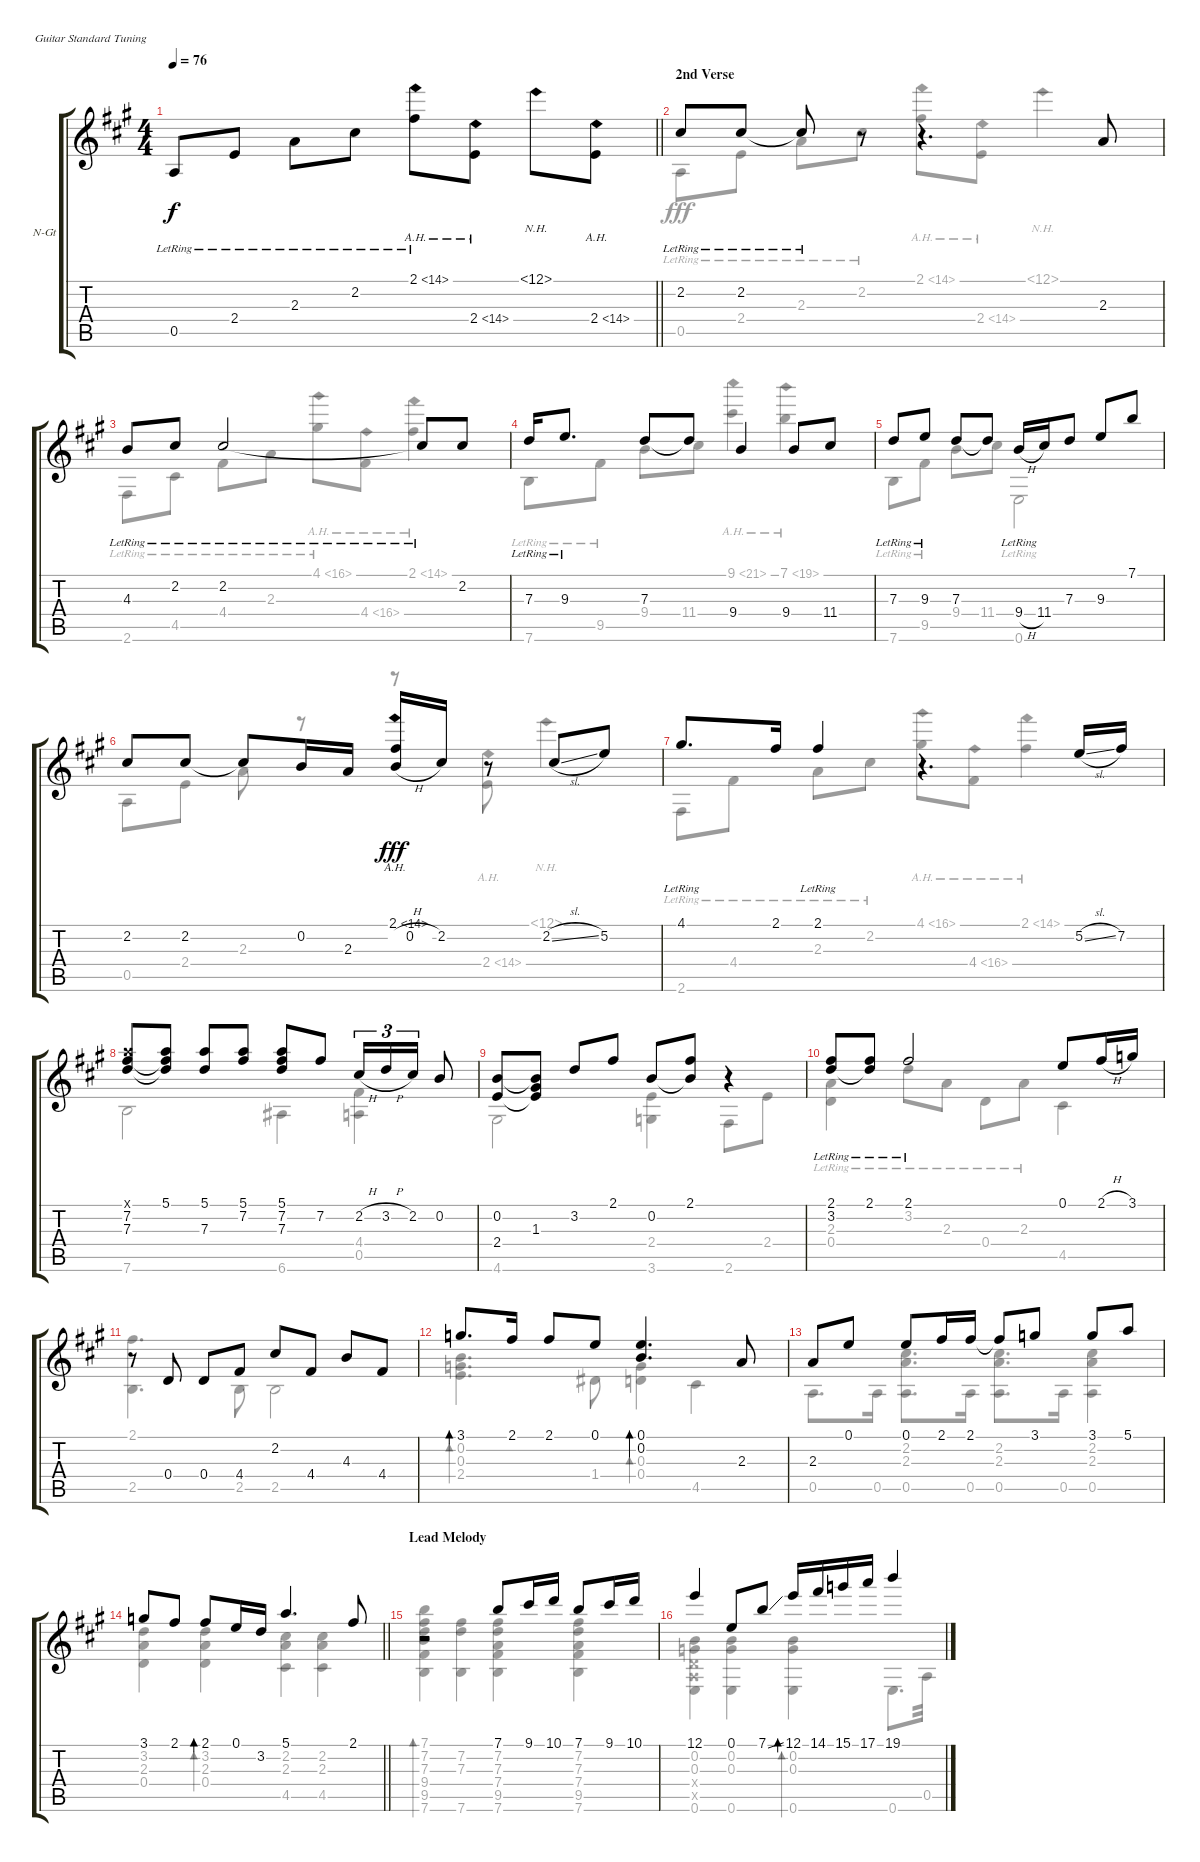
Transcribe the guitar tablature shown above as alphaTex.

\bracketExtendMode groupsimilarinstruments
\firstSystemTrackNameOrientation horizontal
\otherSystemsTrackNameOrientation horizontal
\track ("Untitled" "N-Gt") {instrument acousticguitarnylon}
\staff {score tabs}
\tuning (E4 B3 G3 D3 A2 E2)
\voice
\ts (4 4)
\tempo 76
\clef g2
\barLineRight lightlight
\ks a
0.5{lr}.8{dy f} 2.4{lr}.8 2.3{lr}.8 2.2{lr}.8 2.1{ah 12 lr}.8 2.4{ah 12}.8 12.1{nh}.8 2.4{ah 12}.8 |
\section ("" "2nd Verse")
2.2{lr}.8 2.2{lr}.8 2.2{lr t}.8 r.8 r.4{d} 2.3.8 |
4.3{lr}.8 2.2{lr}.8 2.2{lr}.2 2.2{lr t}.8 2.2.8 |
7.3{lr}.16 9.3{lr}.8{d} 7.3.8 7.3{t}.8 9.4.4 9.4.8 11.4.8 |
7.3{lr}.8 9.3{lr}.8 7.3.8 7.3{t}.8 9.4{h lr}.16 11.4.16 7.3.8 9.3.8 7.1.8 |
2.2.8 2.2.8 2.2{t}.8 0.2.16 2.3.16 (2.1{ah 12} 0.2{h}).16{dy fff} 2.2.16 r.8 2.2{sl}.8 5.2.8 |
4.1{lr}.8{d} 2.1.16 2.1{lr}.4 r.4{d} 5.2{sl}.16 7.2.16 |
(5.1{x} 7.2 7.3).8 (5.1 7.2{t} 7.3{t}).8 (5.1 7.3).8 (5.1 7.2).8 (5.1 7.2 7.3).8 7.2.8 2.2{h}.16{tu (3 2)} 3.2{h}.16{tu (3 2)} 2.2.16{tu (3 2)} 0.2.8 |
(0.2 2.4).8 (0.2{t} 1.3 2.4{t}).8 3.2.8 2.1.8 0.2.8 (2.1 0.2{t}).8 r.4 |
(2.1{lr} 3.2{lr}).8 (2.1{lr} 3.2{lr t}).8 2.1{lr}.2 0.1.8 2.1{h}.16 3.1.16 |
r.8 0.4.8 0.4.8 4.4.8 2.2.8 4.4.8 4.3.8 4.4.8 |
3.1.8{d bd 0} 2.1.16 2.1.8 0.1.8 (0.1 0.2).4{d bd 30} 2.3.8 |
2.3.8 0.1.8 0.1.8 2.1.16 2.1.16 2.1{t}.8 3.1.8 3.1.8 5.1.8 |
\barLineRight lightlight
3.1.8 2.1.8 2.1.8{bd 0} 0.1.16 3.2.16 5.1.4{d} 2.1.8 |
\section ("" "Lead Melody")
r.2{bd 0} 7.1.8 9.1.16 10.1.16 7.1.8 9.1.16 10.1.16 |
12.1.4 0.1.8 7.1{ss}.8 12.1.16{bd 0} 14.1.16 15.1.16 17.1.16 19.1.4
\voice
\clef g2
\ottava regular
\simile none
\barLineRight lightlight
\ks a
|
0.5{lr}.8 2.4{lr}.8 2.3{lr}.8 2.2{lr}.8 2.1{ah 12}.8 2.4{ah 12}.8 12.1{nh}.4 |
2.6{lr}.8 4.5{lr}.8 4.4{lr}.8 2.3{lr}.8 4.1{ah 12 lr}.8 4.4{ah 12}.8 2.1{ah 12}.4 |
7.6{lr}.8 9.5{lr}.8 9.4.8 11.4.8 9.1{ah 12}.4 7.1{ah 12}.4 |
7.6{lr}.8 9.5{lr}.8 9.4.8 11.4.8 0.6{lr}.2 |
0.5.8 2.4.8 2.3.8 r.8 r.8 2.4{ah 12}.8{dy fff} 12.1{nh}.4 |
2.6{lr}.8 4.4{lr}.8 2.3{lr}.8 2.2{lr}.8 4.1{ah 12}.8 4.4{ah 12}.8 2.1{ah 12}.4 |
7.6.2 6.6.4 (4.4 0.5).4 |
4.6.2 (2.4 3.6).4 2.6.8 2.4.8 |
(2.3{lr} 0.4{lr}).4 3.2{lr}.8 2.3{lr}.8 0.4{lr}.8 2.3{lr}.8 4.5.4 |
(2.1 2.5).4{d} 2.5.8 2.5.2 |
(0.2 0.3 2.4).4{d bd 30} 1.4.8 (0.3 0.4).4{bd 30} 4.5.4 |
0.5.8{d} 0.5.16 (2.2 2.3 0.5).8{d} 0.5.16 (2.2 2.3 0.5).8{d} 0.5.16 (2.2 2.3 0.5).4 |
\barLineRight lightlight
(3.2 2.3 0.4).4 (3.2 2.3 0.4).4{bd 30} (2.2 2.3 4.5).4 (2.2 2.3 4.5).4 |
(7.1 7.2 7.3 9.4 9.5 7.6).4{bd 30} (7.2 7.3 7.6).4 (7.2 7.3 7.4 9.5 7.6).4 (7.2 7.3 7.4 9.5 7.6).4 |
(0.2 0.3 0.4{x} 0.5{x} 0.6).4 (0.2 0.3 0.6).4 (0.2 0.3 0.6).4{bd 30} 0.6.8{d} 0.5.32
